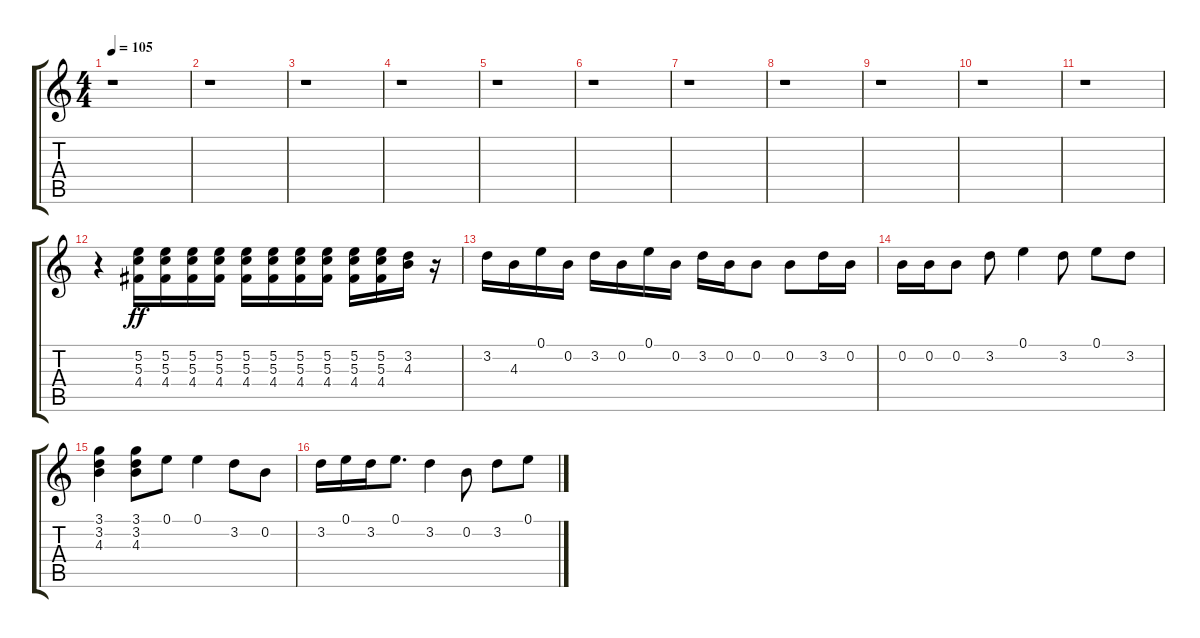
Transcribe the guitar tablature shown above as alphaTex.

\track "" {instrument overdrivenguitar}
\staff {score tabs}
\tuning (E4 B3 G3 D3 A2 E2) {hide}
\ts (4 4)
\tempo 105
\clef g2
\ks c
r.1{dy ff} |
r.1 |
r.1 |
r.1 |
r.1 |
r.1 |
r.1 |
r.1 |
r.1 |
r.1 |
r.1 |
r.4 (5.2 5.3 4.4).16 (5.2 5.3 4.4).16 (5.2 5.3 4.4).16 (5.2 5.3 4.4).16 (5.2 5.3 4.4).16 (5.2 5.3 4.4).16 (5.2 5.3 4.4).16 (5.2 5.3 4.4).16 (5.2 5.3 4.4).16 (5.2 5.3 4.4).16 (3.2 4.3).16 r.16 |
3.2.16 4.3.16 0.1.16 0.2.16 3.2.16 0.2.16 0.1.16 0.2.16 3.2.16 0.2.16 0.2.8 0.2.8 3.2.16 0.2.16 |
0.2.16 0.2.16 0.2.8 3.2.8 0.1.4 3.2.8 0.1.8 3.2.8 |
(3.1 3.2 4.3).4 (3.1 3.2 4.3).8 0.1.8 0.1.4 3.2.8 0.2.8 |
3.2.16 0.1.16 3.2.16 0.1.8{d} 3.2.4 0.2.8 3.2.8 0.1.8
